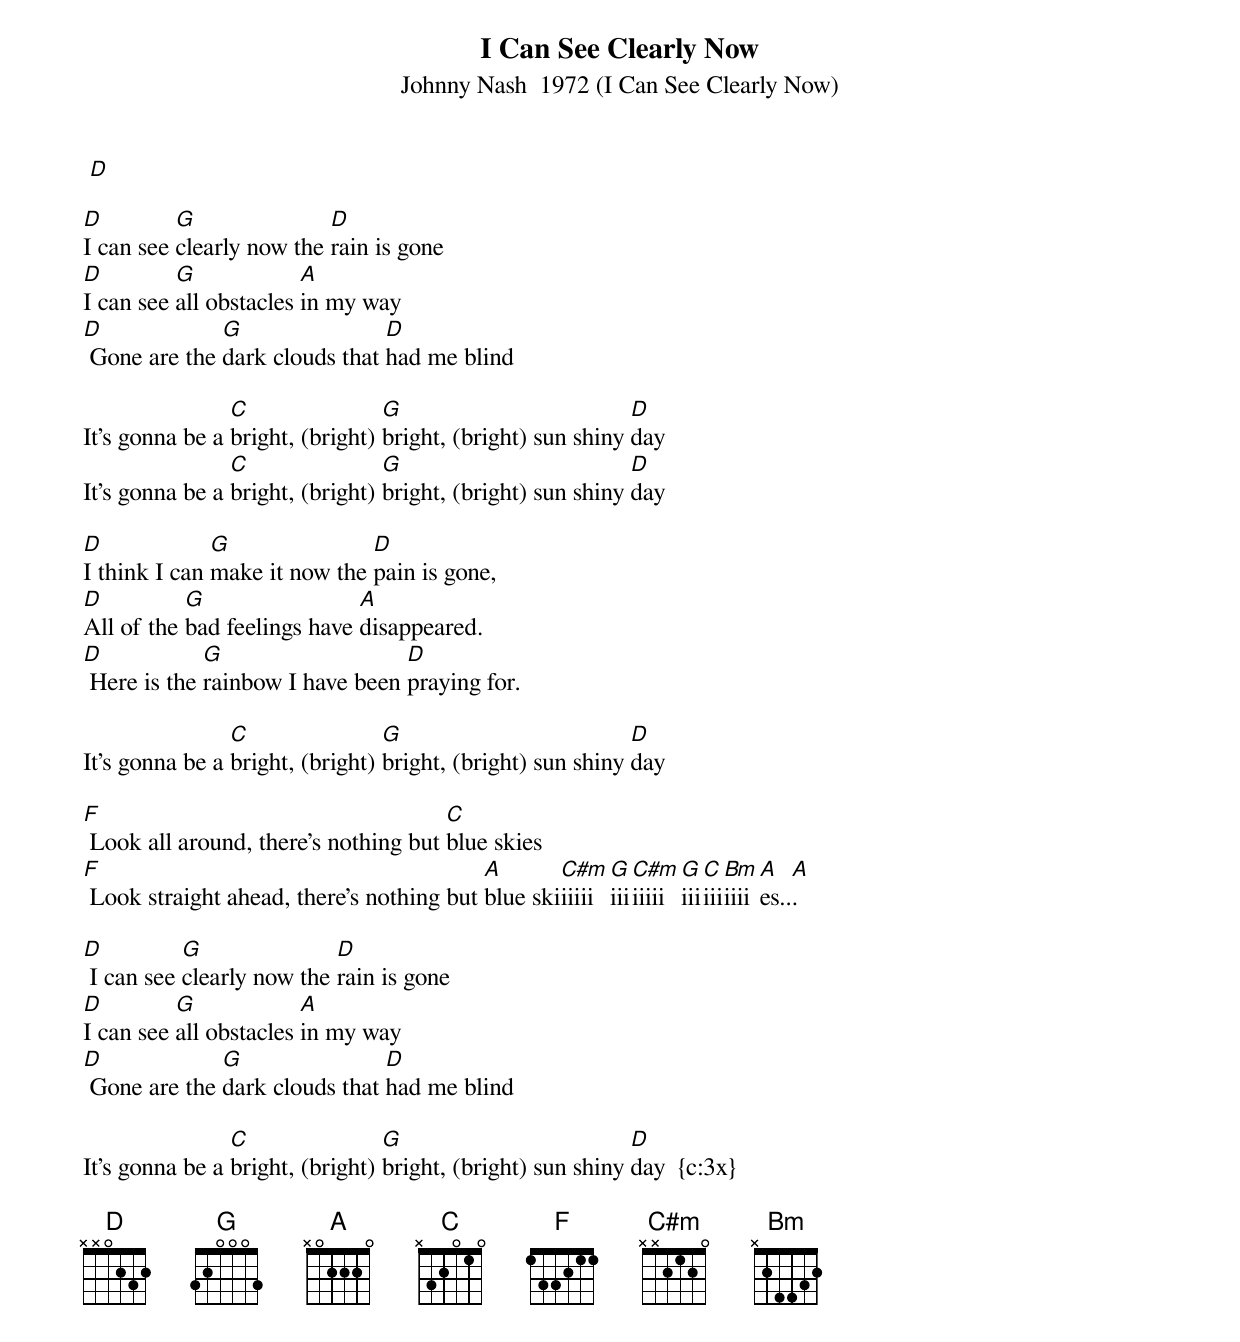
{title: I Can See Clearly Now}
{subtitle: Johnny Nash  1972 (I Can See Clearly Now)}
 [D]

[D]I can see [G]clearly now the [D]rain is gone
[D]I can see [G]all obstacles [A]in my way
[D] Gone are the [G]dark clouds that [D]had me blind

It's gonna be a [C]bright, (bright) [G]bright, (bright) sun shiny [D]day
It's gonna be a [C]bright, (bright) [G]bright, (bright) sun shiny [D]day

[D]I think I can [G]make it now the [D]pain is gone,
[D]All of the [G]bad feelings have [A]disappeared.
[D] Here is the [G]rainbow I have been [D]praying for.

It's gonna be a [C]bright, (bright) [G]bright, (bright) sun shiny [D]day

[F] Look all around, there's nothing but [C]blue skies
[F] Look straight ahead, there's nothing but [A]blue ski[C#m]iiiii[G]iii[C#m]iiiii[G]iii[C]iii[Bm]iiii[A]es..[A].

[D] I can see [G]clearly now the [D]rain is gone
[D]I can see [G]all obstacles [A]in my way
[D] Gone are the [G]dark clouds that [D]had me blind

It's gonna be a [C]bright, (bright) [G]bright, (bright) sun shiny [D]day  {c:3x}

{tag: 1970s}
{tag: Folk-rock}
